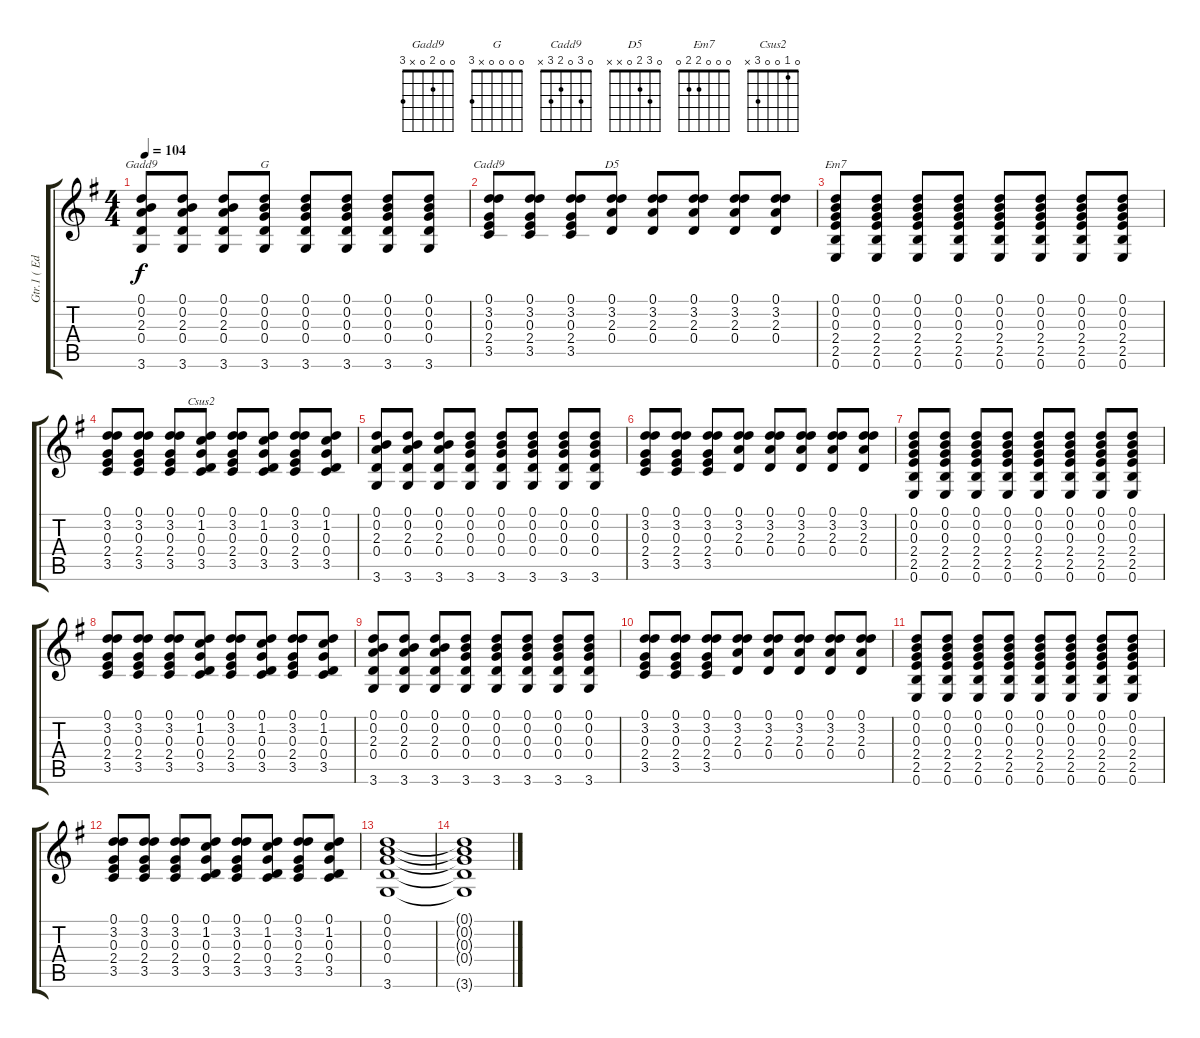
\track ("Gtr.1 ( Edward O'Brien )" "Gtr.1 ( Ed") {instrument overdrivenguitar}
\staff {score tabs}
\tuning (D4 B3 G3 D3 A2 E2) {hide}
\chord ("Gadd9" 0 0 2 0 x 3)
\chord ("G" 0 0 0 0 x 3)
\chord ("Cadd9" 0 3 0 2 3 x)
\chord ("D5" 0 3 2 0 x x)
\chord ("Em7" 0 0 0 2 2 0)
\chord ("Csus2" 0 1 0 0 3 x)
\ts (4 4)
\tempo 104
\clef g2
\ks eminor
(0.1 0.2 2.3 0.4 3.6).8{ch "Gadd9" dy f} (0.1 0.2 2.3 0.4 3.6).8 (0.1 0.2 2.3 0.4 3.6).8 (0.1 0.2 0.3 0.4 3.6).8{ch "G"} (0.1 0.2 0.3 0.4 3.6).8 (0.1 0.2 0.3 0.4 3.6).8 (0.1 0.2 0.3 0.4 3.6).8 (0.1 0.2 0.3 0.4 3.6).8 |
(0.1 3.2 0.3 2.4 3.5).8{ch "Cadd9"} (0.1 3.2 0.3 2.4 3.5).8 (0.1 3.2 0.3 2.4 3.5).8 (0.1 3.2 2.3 0.4).8{ch "D5"} (0.1 3.2 2.3 0.4).8 (0.1 3.2 2.3 0.4).8 (0.1 3.2 2.3 0.4).8 (0.1 3.2 2.3 0.4).8 |
(0.1 0.2 0.3 2.4 2.5 0.6).8{ch "Em7"} (0.1 0.2 0.3 2.4 2.5 0.6).8 (0.1 0.2 0.3 2.4 2.5 0.6).8 (0.1 0.2 0.3 2.4 2.5 0.6).8 (0.1 0.2 0.3 2.4 2.5 0.6).8 (0.1 0.2 0.3 2.4 2.5 0.6).8 (0.1 0.2 0.3 2.4 2.5 0.6).8 (0.1 0.2 0.3 2.4 2.5 0.6).8 |
(0.1 3.2 0.3 2.4 3.5).8 (0.1 3.2 0.3 2.4 3.5).8 (0.1 3.2 0.3 2.4 3.5).8 (0.1 1.2 0.3 0.4 3.5).8{ch "Csus2"} (0.1 3.2 0.3 2.4 3.5).8 (0.1 1.2 0.3 0.4 3.5).8 (0.1 3.2 0.3 2.4 3.5).8 (0.1 1.2 0.3 0.4 3.5).8 |
(0.1 0.2 2.3 0.4 3.6).8 (0.1 0.2 2.3 0.4 3.6).8 (0.1 0.2 2.3 0.4 3.6).8 (0.1 0.2 0.3 0.4 3.6).8 (0.1 0.2 0.3 0.4 3.6).8 (0.1 0.2 0.3 0.4 3.6).8 (0.1 0.2 0.3 0.4 3.6).8 (0.1 0.2 0.3 0.4 3.6).8 |
(0.1 3.2 0.3 2.4 3.5).8 (0.1 3.2 0.3 2.4 3.5).8 (0.1 3.2 0.3 2.4 3.5).8 (0.1 3.2 2.3 0.4).8 (0.1 3.2 2.3 0.4).8 (0.1 3.2 2.3 0.4).8 (0.1 3.2 2.3 0.4).8 (0.1 3.2 2.3 0.4).8 |
(0.1 0.2 0.3 2.4 2.5 0.6).8 (0.1 0.2 0.3 2.4 2.5 0.6).8 (0.1 0.2 0.3 2.4 2.5 0.6).8 (0.1 0.2 0.3 2.4 2.5 0.6).8 (0.1 0.2 0.3 2.4 2.5 0.6).8 (0.1 0.2 0.3 2.4 2.5 0.6).8 (0.1 0.2 0.3 2.4 2.5 0.6).8 (0.1 0.2 0.3 2.4 2.5 0.6).8 |
(0.1 3.2 0.3 2.4 3.5).8 (0.1 3.2 0.3 2.4 3.5).8 (0.1 3.2 0.3 2.4 3.5).8 (0.1 1.2 0.3 0.4 3.5).8 (0.1 3.2 0.3 2.4 3.5).8 (0.1 1.2 0.3 0.4 3.5).8 (0.1 3.2 0.3 2.4 3.5).8 (0.1 1.2 0.3 0.4 3.5).8 |
(0.1 0.2 2.3 0.4 3.6).8 (0.1 0.2 2.3 0.4 3.6).8 (0.1 0.2 2.3 0.4 3.6).8 (0.1 0.2 0.3 0.4 3.6).8 (0.1 0.2 0.3 0.4 3.6).8 (0.1 0.2 0.3 0.4 3.6).8 (0.1 0.2 0.3 0.4 3.6).8 (0.1 0.2 0.3 0.4 3.6).8 |
(0.1 3.2 0.3 2.4 3.5).8 (0.1 3.2 0.3 2.4 3.5).8 (0.1 3.2 0.3 2.4 3.5).8 (0.1 3.2 2.3 0.4).8 (0.1 3.2 2.3 0.4).8 (0.1 3.2 2.3 0.4).8 (0.1 3.2 2.3 0.4).8 (0.1 3.2 2.3 0.4).8 |
(0.1 0.2 0.3 2.4 2.5 0.6).8 (0.1 0.2 0.3 2.4 2.5 0.6).8 (0.1 0.2 0.3 2.4 2.5 0.6).8 (0.1 0.2 0.3 2.4 2.5 0.6).8 (0.1 0.2 0.3 2.4 2.5 0.6).8 (0.1 0.2 0.3 2.4 2.5 0.6).8 (0.1 0.2 0.3 2.4 2.5 0.6).8 (0.1 0.2 0.3 2.4 2.5 0.6).8 |
(0.1 3.2 0.3 2.4 3.5).8 (0.1 3.2 0.3 2.4 3.5).8 (0.1 3.2 0.3 2.4 3.5).8 (0.1 1.2 0.3 0.4 3.5).8 (0.1 3.2 0.3 2.4 3.5).8 (0.1 1.2 0.3 0.4 3.5).8 (0.1 3.2 0.3 2.4 3.5).8 (0.1 1.2 0.3 0.4 3.5).8 |
(0.1 0.2 0.3 0.4 3.6).1 |
(0.1{t} 0.2{t} 0.3{t} 0.4{t} 3.6{t}).1
